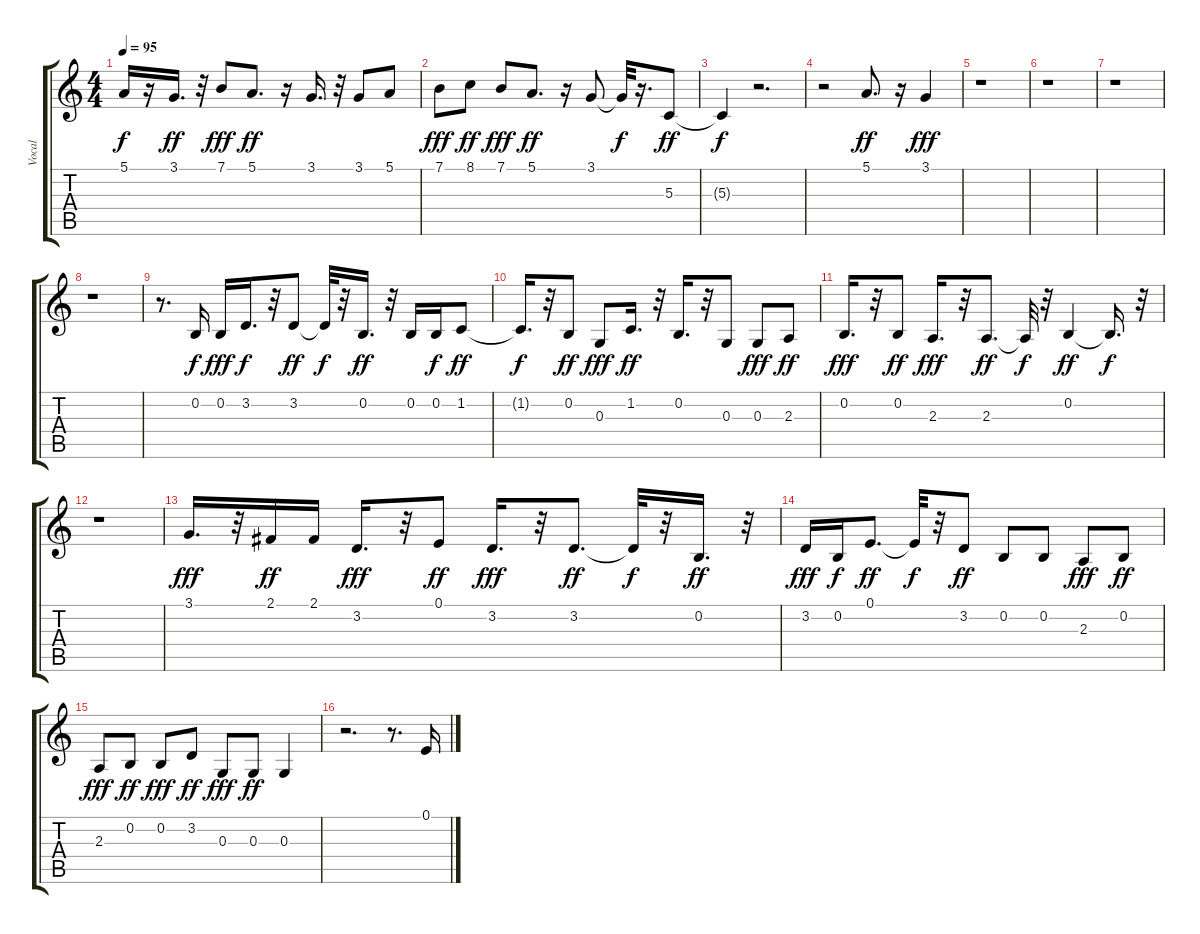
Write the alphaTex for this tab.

\track ("Vocal" "Vocal") {instrument sopranosax}
\staff {score tabs}
\tuning (E4 B3 G3 D3 A2 E2) {hide}
\ts (4 4)
\tempo 95
\clef g2
\ks c
5.1{t}.16{dy f} r.16 3.1.16{d dy ff} r.32 7.1.8{dy fff} 5.1.8{d dy ff} r.16 3.1.16{d} r.32 3.1.8 5.1.8 |
7.1.8{dy fff} 8.1.8{dy ff} 7.1.8{dy fff} 5.1.8{d dy ff} r.16 3.1.8 3.1{t}.32{dy f} r.16{d} 5.3.8{dy ff} |
5.3{t}.4{dy f} r.2{d} |
r.2 5.1.8{d dy ff} r.16 3.1.4{dy fff} |
r.1 |
r.1 |
r.1 |
r.1 |
r.8{d} 0.2.16{dy f} 0.2.16{dy fff} 3.2.16{d dy f} r.32 3.2.8{dy ff} 3.2{t}.32{dy f} r.32 0.2.16{d dy ff} r.32 0.2.16 0.2.16{dy f} 1.2.8{dy ff} |
1.2{t}.16{d dy f} r.32 0.2.8{dy ff} 0.3.8{dy fff} 1.2.16{d dy ff} r.32 0.2.16{d} r.32 0.3.8 0.3.8{dy fff} 2.3.8{dy ff} |
0.2.16{d dy fff} r.32 0.2.8{dy ff} 2.3.16{d dy fff} r.32 2.3.8{d dy ff} 2.3{t}.32{dy f} r.32 0.2.4{dy ff} 0.2{t}.16{d dy f} r.32 |
r.1 |
3.1.16{d dy fff} r.32 2.1.16{dy ff} 2.1.16 3.2.16{d dy fff} r.32 0.1.8{dy ff} 3.2.16{d dy fff} r.32 3.2.8{d dy ff} 3.2{t}.32{dy f} r.32 0.2.16{d dy ff} r.32 |
3.2.16{dy fff} 0.2.16{dy f} 0.1.8{d dy ff} 0.1{t}.32{dy f} r.32 3.2.8{dy ff} 0.2.8 0.2.8 2.3.8{dy fff} 0.2.8{dy ff} |
2.3.8{dy fff} 0.2.8{dy ff} 0.2.8{dy fff} 3.2.8{dy ff} 0.3.8{dy fff} 0.3.8{dy ff} 0.3.4 |
r.2{d} r.8{d} 0.1.16
